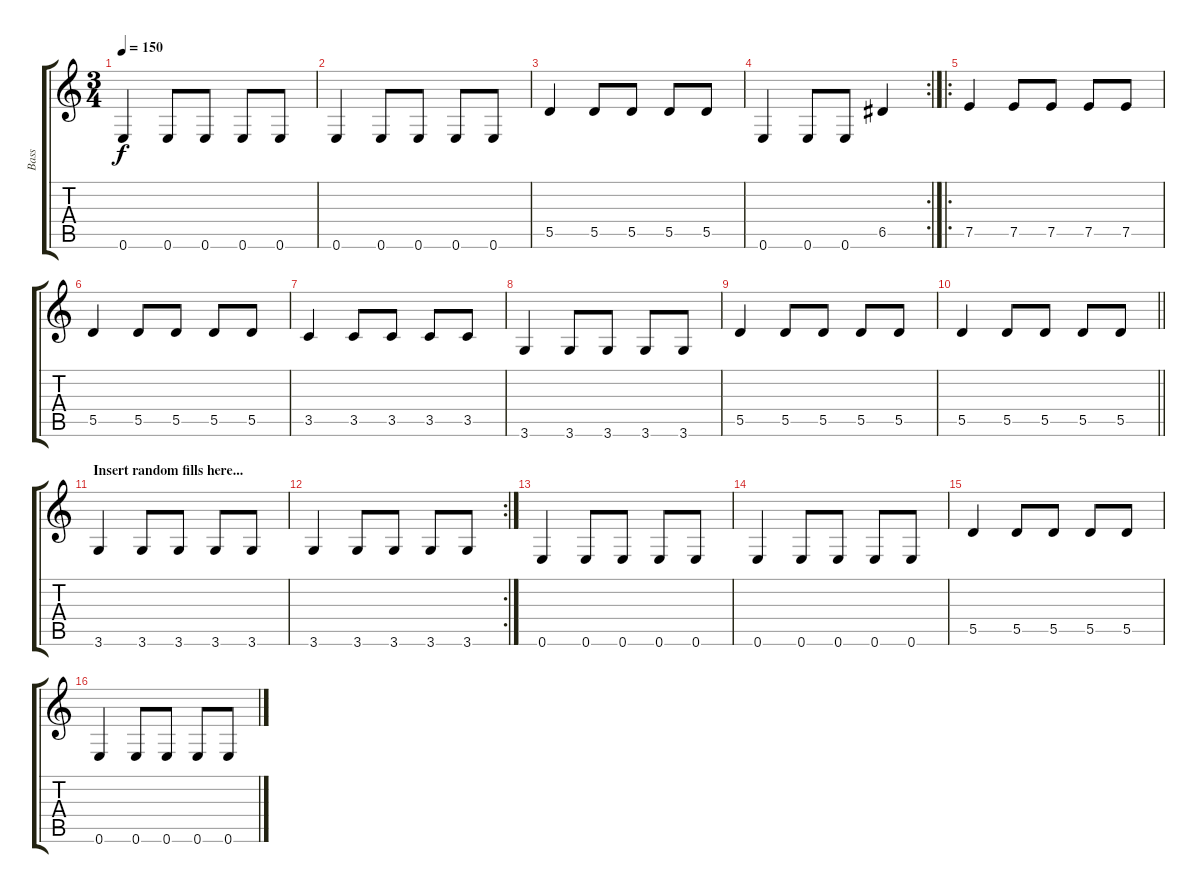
\track ("Bass" "Bass") {instrument electricbassfinger}
\staff {score tabs}
\tuning (E4 B3 G3 D3 A2 E2) {hide}
\ts (3 4)
\tempo 150
\clef g2
\ks c
0.6.4{dy f} 0.6.8 0.6.8 0.6.8 0.6.8 |
0.6.4 0.6.8 0.6.8 0.6.8 0.6.8 |
5.5.4 5.5.8 5.5.8 5.5.8 5.5.8 |
\rc 2
0.6.4 0.6.8 0.6.8 6.5.4 |
\ro
7.5.4 7.5.8 7.5.8 7.5.8 7.5.8 |
5.5.4 5.5.8 5.5.8 5.5.8 5.5.8 |
3.5.4 3.5.8 3.5.8 3.5.8 3.5.8 |
3.6.4 3.6.8 3.6.8 3.6.8 3.6.8 |
5.5.4 5.5.8 5.5.8 5.5.8 5.5.8 |
\barLineRight lightlight
5.5.4 5.5.8 5.5.8 5.5.8 5.5.8 |
\section ("" "Insert random fills here...")
3.6.4 3.6.8 3.6.8 3.6.8 3.6.8 |
\rc 2
3.6.4 3.6.8 3.6.8 3.6.8 3.6.8 |
0.6.4 0.6.8 0.6.8 0.6.8 0.6.8 |
0.6.4 0.6.8 0.6.8 0.6.8 0.6.8 |
5.5.4 5.5.8 5.5.8 5.5.8 5.5.8 |
0.6.4 0.6.8 0.6.8 0.6.8 0.6.8
